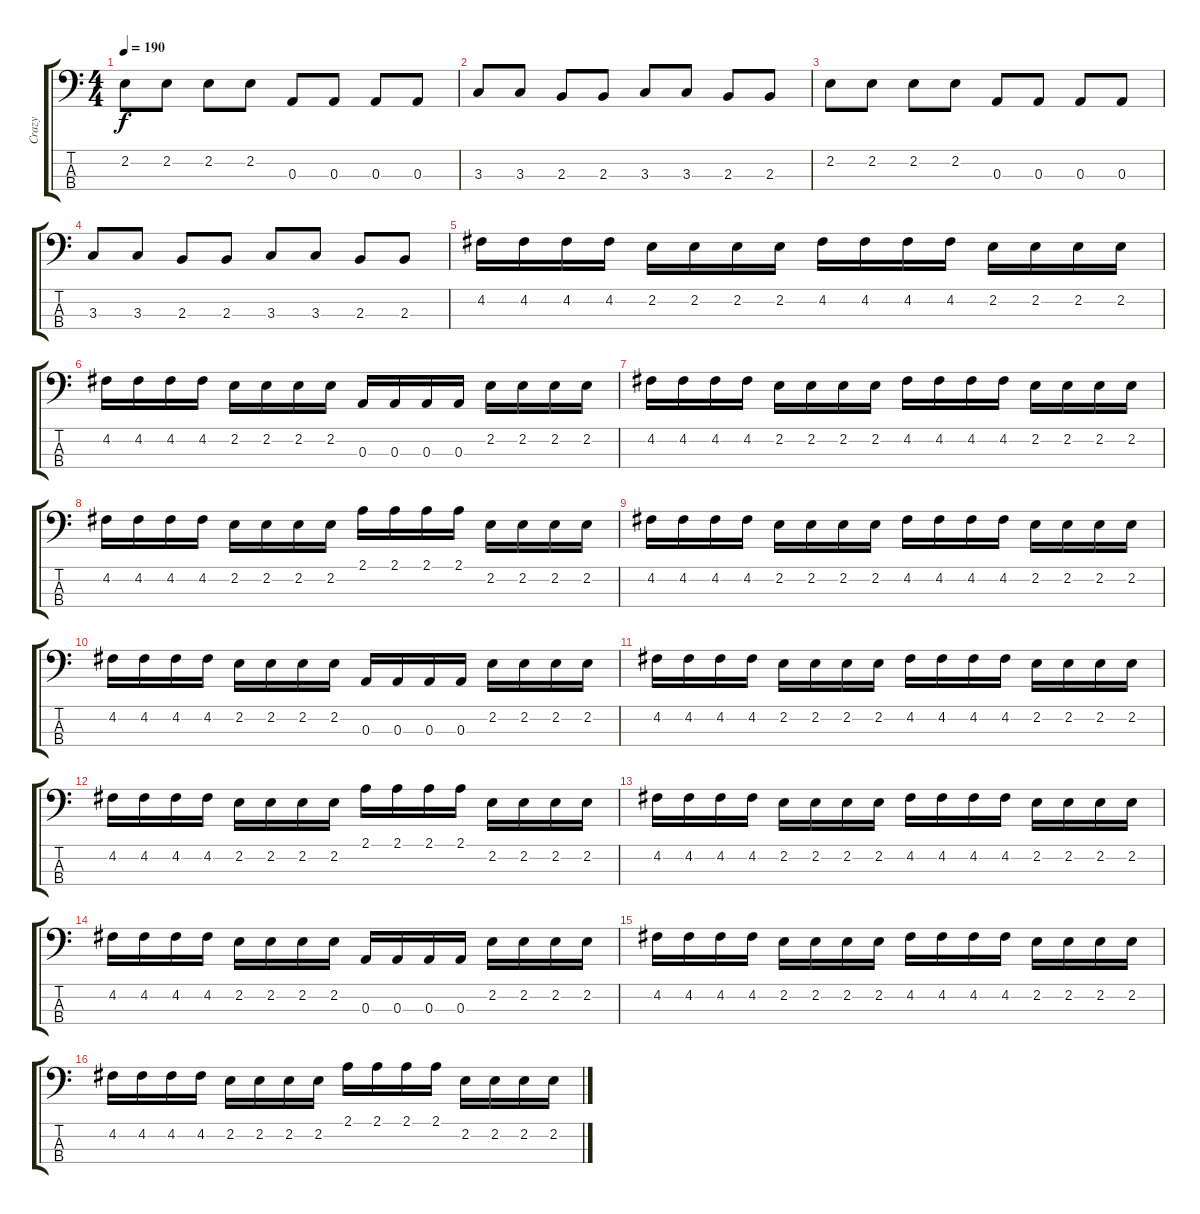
\track ("Crazy" "Crazy") {instrument electricbassfinger}
\staff {score tabs}
\tuning (G2 D2 A1 E1) {hide}
\ts (4 4)
\tempo 190
\clef f4
\ks c
2.2.8{dy f} 2.2.8 2.2.8 2.2.8 0.3.8 0.3.8 0.3.8 0.3.8 |
3.3.8 3.3.8 2.3.8 2.3.8 3.3.8 3.3.8 2.3.8 2.3.8 |
2.2.8 2.2.8 2.2.8 2.2.8 0.3.8 0.3.8 0.3.8 0.3.8 |
3.3.8 3.3.8 2.3.8 2.3.8 3.3.8 3.3.8 2.3.8 2.3.8 |
4.2.16 4.2.16 4.2.16 4.2.16 2.2.16 2.2.16 2.2.16 2.2.16 4.2.16 4.2.16 4.2.16 4.2.16 2.2.16 2.2.16 2.2.16 2.2.16 |
4.2.16 4.2.16 4.2.16 4.2.16 2.2.16 2.2.16 2.2.16 2.2.16 0.3.16 0.3.16 0.3.16 0.3.16 2.2.16 2.2.16 2.2.16 2.2.16 |
4.2.16 4.2.16 4.2.16 4.2.16 2.2.16 2.2.16 2.2.16 2.2.16 4.2.16 4.2.16 4.2.16 4.2.16 2.2.16 2.2.16 2.2.16 2.2.16 |
4.2.16 4.2.16 4.2.16 4.2.16 2.2.16 2.2.16 2.2.16 2.2.16 2.1.16 2.1.16 2.1.16 2.1.16 2.2.16 2.2.16 2.2.16 2.2.16 |
4.2.16 4.2.16 4.2.16 4.2.16 2.2.16 2.2.16 2.2.16 2.2.16 4.2.16 4.2.16 4.2.16 4.2.16 2.2.16 2.2.16 2.2.16 2.2.16 |
4.2.16 4.2.16 4.2.16 4.2.16 2.2.16 2.2.16 2.2.16 2.2.16 0.3.16 0.3.16 0.3.16 0.3.16 2.2.16 2.2.16 2.2.16 2.2.16 |
4.2.16 4.2.16 4.2.16 4.2.16 2.2.16 2.2.16 2.2.16 2.2.16 4.2.16 4.2.16 4.2.16 4.2.16 2.2.16 2.2.16 2.2.16 2.2.16 |
4.2.16 4.2.16 4.2.16 4.2.16 2.2.16 2.2.16 2.2.16 2.2.16 2.1.16 2.1.16 2.1.16 2.1.16 2.2.16 2.2.16 2.2.16 2.2.16 |
4.2.16 4.2.16 4.2.16 4.2.16 2.2.16 2.2.16 2.2.16 2.2.16 4.2.16 4.2.16 4.2.16 4.2.16 2.2.16 2.2.16 2.2.16 2.2.16 |
4.2.16 4.2.16 4.2.16 4.2.16 2.2.16 2.2.16 2.2.16 2.2.16 0.3.16 0.3.16 0.3.16 0.3.16 2.2.16 2.2.16 2.2.16 2.2.16 |
4.2.16 4.2.16 4.2.16 4.2.16 2.2.16 2.2.16 2.2.16 2.2.16 4.2.16 4.2.16 4.2.16 4.2.16 2.2.16 2.2.16 2.2.16 2.2.16 |
4.2.16 4.2.16 4.2.16 4.2.16 2.2.16 2.2.16 2.2.16 2.2.16 2.1.16 2.1.16 2.1.16 2.1.16 2.2.16 2.2.16 2.2.16 2.2.16
